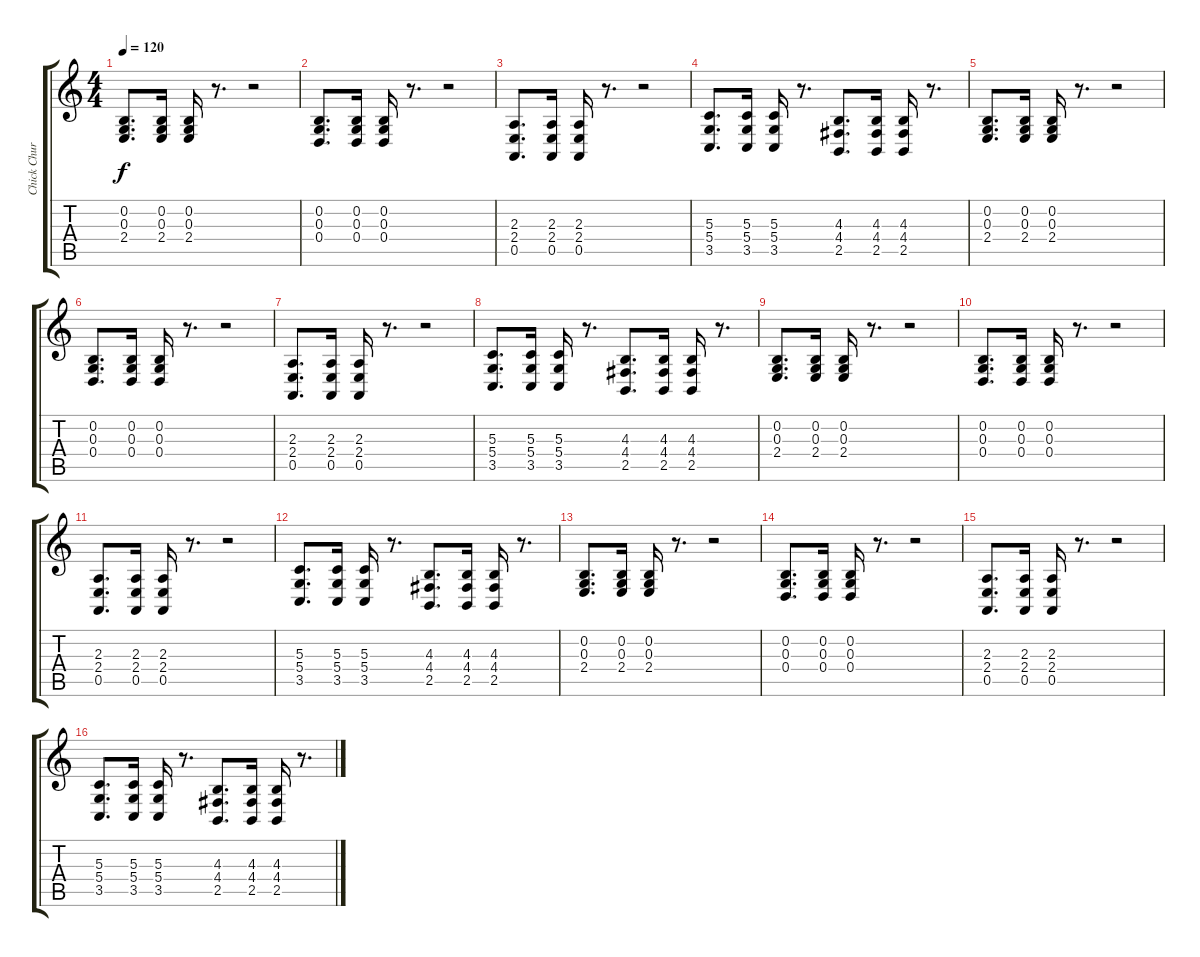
\track ("Chick Churchill" "Chick Chur") {instrument brightacousticpiano}
\staff {score tabs}
\tuning (E4 B3 G3 D3 A2 E2) {hide}
\ts (4 4)
\tempo 120
\clef g2
\ks c
(0.2 0.3 2.4).8{d dy f} (0.2 0.3 2.4).16 (0.2 0.3 2.4).16 r.8{d} r.2 |
(0.2 0.3 0.4).8{d} (0.2 0.3 0.4).16 (0.2 0.3 0.4).16 r.8{d} r.2 |
(2.3 2.4 0.5).8{d} (2.3 2.4 0.5).16 (2.3 2.4 0.5).16 r.8{d} r.2 |
(5.3 5.4 3.5).8{d} (5.3 5.4 3.5).16 (5.3 5.4 3.5).16 r.8{d} (4.3 4.4 2.5).8{d} (4.3 4.4 2.5).16 (4.3 4.4 2.5).16 r.8{d} |
(0.2 0.3 2.4).8{d} (0.2 0.3 2.4).16 (0.2 0.3 2.4).16 r.8{d} r.2 |
(0.2 0.3 0.4).8{d} (0.2 0.3 0.4).16 (0.2 0.3 0.4).16 r.8{d} r.2 |
(2.3 2.4 0.5).8{d} (2.3 2.4 0.5).16 (2.3 2.4 0.5).16 r.8{d} r.2 |
(5.3 5.4 3.5).8{d} (5.3 5.4 3.5).16 (5.3 5.4 3.5).16 r.8{d} (4.3 4.4 2.5).8{d} (4.3 4.4 2.5).16 (4.3 4.4 2.5).16 r.8{d} |
(0.2 0.3 2.4).8{d} (0.2 0.3 2.4).16 (0.2 0.3 2.4).16 r.8{d} r.2 |
(0.2 0.3 0.4).8{d} (0.2 0.3 0.4).16 (0.2 0.3 0.4).16 r.8{d} r.2 |
(2.3 2.4 0.5).8{d} (2.3 2.4 0.5).16 (2.3 2.4 0.5).16 r.8{d} r.2 |
(5.3 5.4 3.5).8{d} (5.3 5.4 3.5).16 (5.3 5.4 3.5).16 r.8{d} (4.3 4.4 2.5).8{d} (4.3 4.4 2.5).16 (4.3 4.4 2.5).16 r.8{d} |
(0.2 0.3 2.4).8{d} (0.2 0.3 2.4).16 (0.2 0.3 2.4).16 r.8{d} r.2 |
(0.2 0.3 0.4).8{d} (0.2 0.3 0.4).16 (0.2 0.3 0.4).16 r.8{d} r.2 |
(2.3 2.4 0.5).8{d} (2.3 2.4 0.5).16 (2.3 2.4 0.5).16 r.8{d} r.2 |
(5.3 5.4 3.5).8{d} (5.3 5.4 3.5).16 (5.3 5.4 3.5).16 r.8{d} (4.3 4.4 2.5).8{d} (4.3 4.4 2.5).16 (4.3 4.4 2.5).16 r.8{d}
